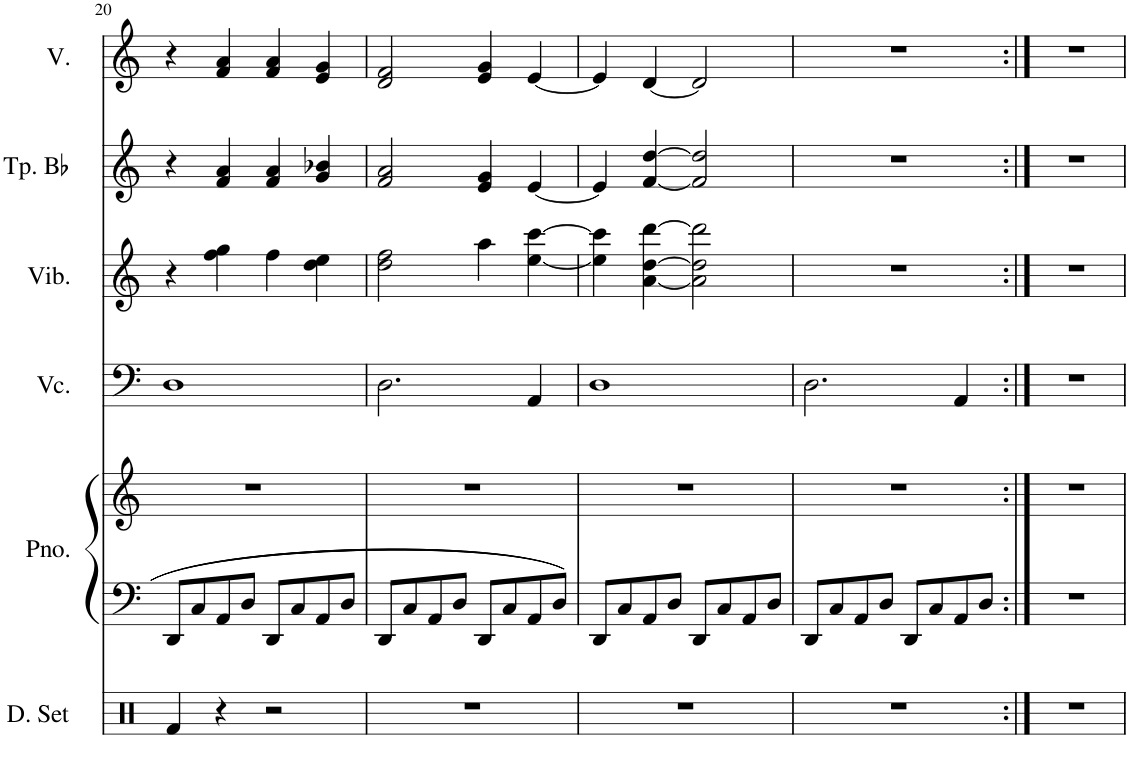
**kern	**kern	**kern	**kern	**kern	**kern	**kern
*part6	*part5	*part5	*part4	*part3	*part2	*part1
*staff7	*staff6	*staff5	*staff4	*staff3	*staff2	*staff1
*I"Bateria	*I"Piano	*	*I"Violoncelo	*I"Vibrafone	*I"Trompete em Bb	*I"Voz
*	*I'Pno.	*	*I'Vc.	*I'Vib.	*I'Tp. Bb	*I'V.
!!LO:PB:g=z
*clefX	*clefF4	*clefG2	*clefF4	*clefG2	*clefG2	*clefG2
*	*	*	*	*	*ITrd1c2	*
*k[]	*k[]	*k[]	*k[]	*k[]	*k[]	*k[]
*M4/4	*M4/4	*M4/4	*M4/4	*M4/4	*M4/4	*M4/4
=20	=20	=20	=20	=20	=20	=20
4Rf/	8DD/L	1r	1D	4r	4r	4r
.	8C/	.	.	.	.	.
4r	8AA/	.	.	4ff\ 4gg\	4f/ 4a/	4f/ 4a/
.	8D/J	.	.	.	.	.
2r	8DD/L	.	.	4ff\	4f/ 4a/	4f/ 4a/
.	8C/	.	.	.	.	.
.	8AA/	.	.	4dd\ 4ee\	4g/ 4b-X/	4e/ 4g/
.	8D/J	.	.	.	.	.
=21	=21	=21	=21	=21	=21	=21
1r	8DD/L	1r	2.D\	2dd\ 2ff\	2f/ 2a/	2d/ 2f/
.	8C/	.	.	.	.	.
.	8AA/	.	.	.	.	.
.	8D/J	.	.	.	.	.
.	8DD/L	.	.	4aa\	4e/ 4g/	4e/ 4g/
.	8C/	.	.	.	.	.
.	8AA/	.	4AA/	[4ee\ [4ccc\	[4e/	[4e/
.	8D/J	.	.	.	.	.
=22	=22	=22	=22	=22	=22	=22
1r	8DD/L	1r	1D	4ee\] 4ccc\]	4e/]	4e/]
.	8C/	.	.	.	.	.
.	8AA/	.	.	[4a\ [4dd\ [4ddd\	[4f/ [4dd/	[4d/
.	8D/J	.	.	.	.	.
.	8DD/L	.	.	2a\] 2dd\] 2ddd\]	2f/] 2dd/]	2d/]
.	8C/	.	.	.	.	.
.	8AA/	.	.	.	.	.
.	8D/J	.	.	.	.	.
=23	=23	=23	=23	=23	=23	=23
1r	8DD/L	1r	2.D\	1r	1r	1r
.	8C/	.	.	.	.	.
.	8AA/	.	.	.	.	.
.	8D/J	.	.	.	.	.
.	8DD/L	.	.	.	.	.
.	8C/	.	.	.	.	.
.	8AA/	.	4AA/	.	.	.
.	8D/J	.	.	.	.	.
=24:|!	=24:|!	=24:|!	=24:|!	=24:|!	=24:|!	=24:|!
1r	1r	1r	1r	1r	1r	1r
=	=	=	=	=	=	=
*-	*-	*-	*-	*-	*-	*-
